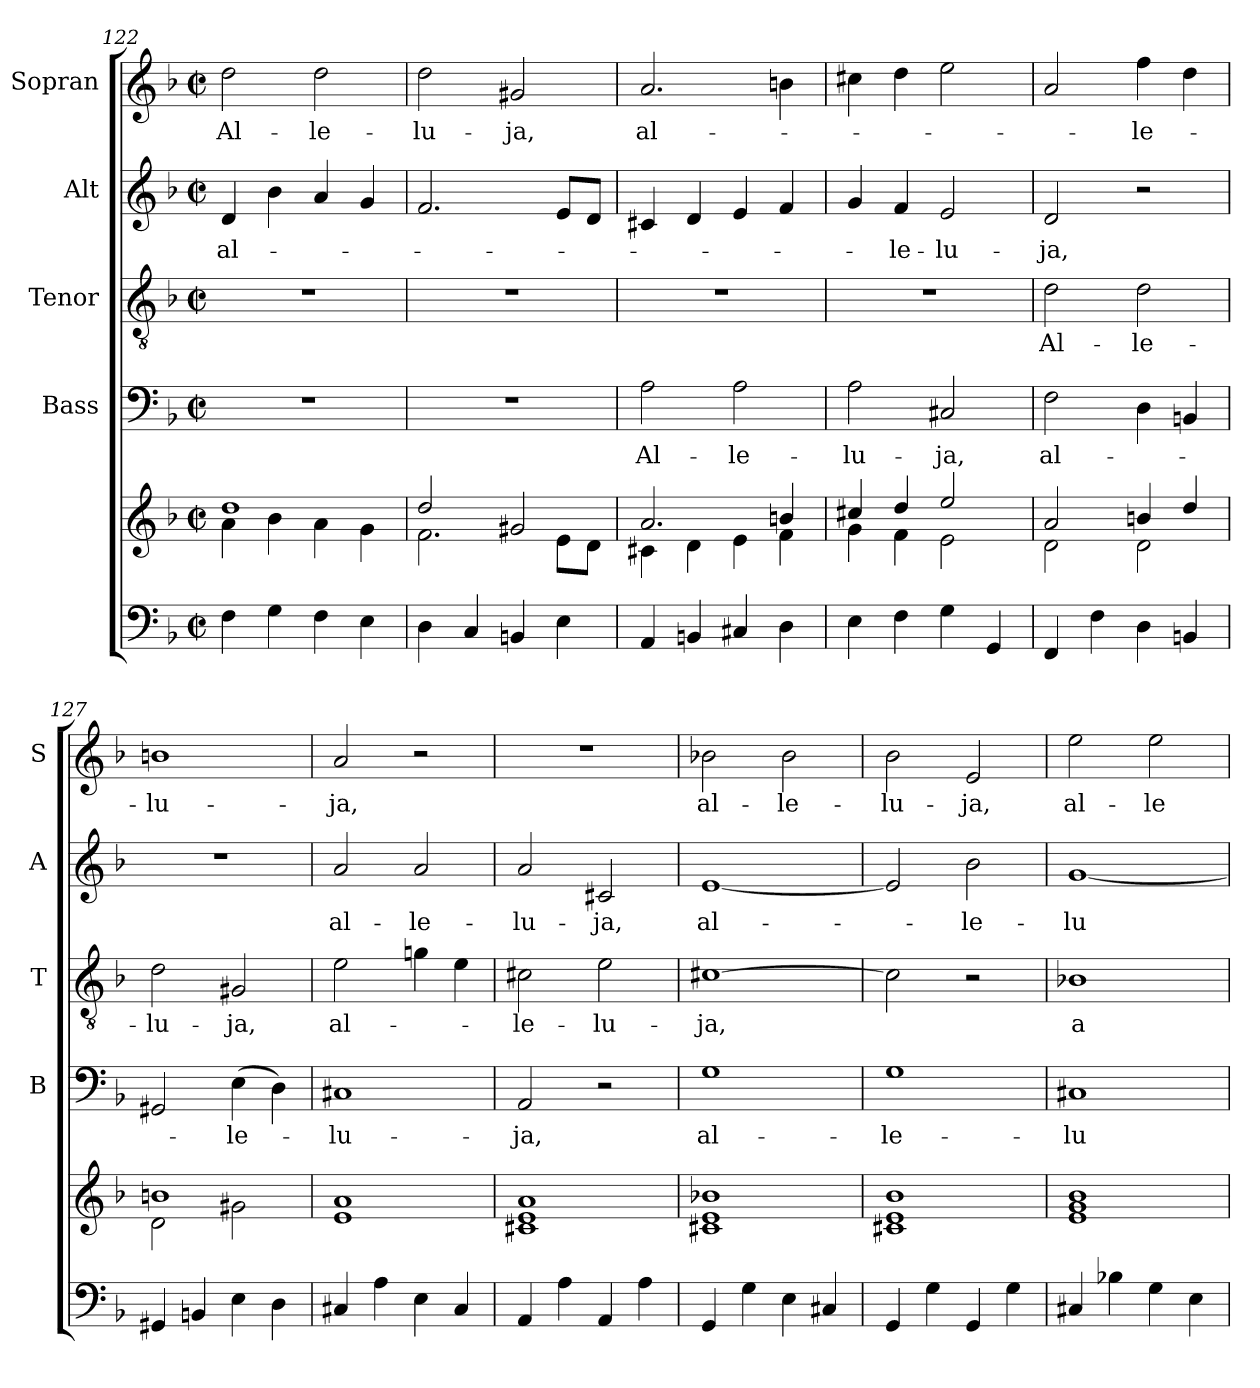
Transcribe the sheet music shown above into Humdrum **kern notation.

**kern	**kern	**kern	**text	**kern	**text	**kern	**text	**kern	**text
*part5	*part5	*part4	*part4	*part3	*part3	*part2	*part2	*part1	*part1
*staff6	*staff5	*staff4	*staff4	*staff3	*staff3	*staff2	*staff2	*staff1	*staff1
*	*	*I"Bass	*	*I"Tenor	*	*I"Alt	*	*I"Sopran	*
*	*	*I'B	*	*I'T	*	*I'A	*	*I'S	*
*clefF4	*clefG2	*clefF4	*	*clefGv2	*	*clefG2	*	*clefG2	*
*k[b-]	*k[b-]	*k[b-]	*	*k[b-]	*	*k[b-]	*	*k[b-]	*
*F:	*F:	*F:	*	*F:	*	*F:	*	*F:	*
*M2/2	*M2/2	*M2/2	*	*M2/2	*	*M2/2	*	*M2/2	*
*met(c|)	*met(c|)	*met(c|)	*	*met(c|)	*	*met(c|)	*	*met(c|)	*
=122	=122	=122	=122	=122	=122	=122	=122	=122	=122
*	*^	*	*	*	*	*	*	*	*
!	!	!	!	!	!	!	!	!LO:LY:b	!	!LO:LY:b
4F\	1dd	4a\	1r	.	1r	.	4d/	al-	2dd\	Al-
4G\	.	4b-\	.	.	.	.	4b-\	.	.	.
!	!	!	!	!	!	!	!	!	!	!LO:LY:b
4F\	.	4a\	.	.	.	.	4a/	.	2dd\	-le-
4E\	.	4g\	.	.	.	.	4g/	.	.	.
!!LO:PB:g=z
=123	=123	=123	=123	=123	=123	=123	=123	=123	=123	=123
!	!	!	!	!	!	!	!	!	!	!LO:LY:b
4D\	2dd/	2.f\	1r	.	1r	.	2.f/	.	2dd\	-lu-
4C/	.	.	.	.	.	.	.	.	.	.
!	!	!	!	!	!	!	!	!	!	!LO:LY:b
4BBn/	2g#X/	.	.	.	.	.	.	.	2g#X/	-ja,
4E\	.	8e\L	.	.	.	.	8e/L	.	.	.
.	.	8d\J	.	.	.	.	8d/J	.	.	.
=124	=124	=124	=124	=124	=124	=124	=124	=124	=124	=124
!	!	!	!	!LO:LY:b	!	!	!	!	!	!LO:LY:b
4AA/	2.a/	4c#X\	2A\	Al-	1r	.	4c#X/	.	2.a/	al-
4BBn/	.	4d\	.	.	.	.	4d/	.	.	.
!	!	!	!	!LO:LY:b	!	!	!	!	!	!
4C#X/	.	4e\	2A\	-le-	.	.	4e/	.	.	.
4D\	4bn/	4f\	.	.	.	.	4f/	.	4bn\	.
=125	=125	=125	=125	=125	=125	=125	=125	=125	=125	=125
!	!	!	!	!LO:LY:b	!	!	!	!	!	!
4E\	4cc#X/	4g\	2A\	-lu-	1r	.	4g/	.	4cc#X\	.
!	!	!	!	!	!	!	!	!LO:LY:b	!	!
4F\	4dd/	4f\	.	.	.	.	4f/	-le-	4dd\	.
!	!	!	!	!LO:LY:b	!	!	!	!LO:LY:b	!	!
4G\	2ee/	2e\	2C#X/	-ja,	.	.	2e/	-lu-	2ee\	.
4GG/	.	.	.	.	.	.	.	.	.	.
=126	=126	=126	=126	=126	=126	=126	=126	=126	=126	=126
!	!	!	!	!LO:LY:b	!	!LO:LY:b	!	!LO:LY:b	!	!
4FF/	2a/	2d\	2F\	al-	2d\	Al-	2d/	-ja,	2a/	.
4F\	.	.	.	.	.	.	.	.	.	.
!	!	!	!	!	!	!LO:LY:b	!	!	!	!LO:LY:b
4D\	4bn/	2d\	4D\	.	2d\	-le-	2r	.	4ff\	-le-
4BBn/	4dd/	.	4BBn/	.	.	.	.	.	4dd\	.
=127	=127	=127	=127	=127	=127	=127	=127	=127	=127	=127
!	!	!	!	!	!	!LO:LY:b	!	!	!	!LO:LY:b
4GG#X/	1bn	2d\	2GG#X/	.	2d\	-lu-	1r	.	1bn	-lu-
4BBn/	.	.	.	.	.	.	.	.	.	.
!	!	!	!	!LO:LY:b	!	!LO:LY:b	!	!	!	!
4E\	.	2g#X\	(>4E\	-le-	2G#X/	-ja,	.	.	.	.
4D\	.	.	4D\)	.	.	.	.	.	.	.
*	*v	*v	*	*	*	*	*	*	*	*
=128	=128	=128	=128	=128	=128	=128	=128	=128	=128
!	!	!	!LO:LY:b	!	!LO:LY:b	!	!LO:LY:b	!	!LO:LY:b
4C#X/	1e 1a	1C#X	-lu-	2e\	al-	2a/	al-	2a/	-ja,
4A\	.	.	.	.	.	.	.	.	.
!	!	!	!	!	!	!	!LO:LY:b	!	!
4E\	.	.	.	4gn\	.	2a/	-le-	2r	.
4C#/	.	.	.	4e\	.	.	.	.	.
!!LO:LB:g=z
=129	=129	=129	=129	=129	=129	=129	=129	=129	=129
!	!	!	!LO:LY:b	!	!LO:LY:b	!	!LO:LY:b	!	!
4AA/	1c#X 1e 1a	2AA/	-ja,	2c#X\	-le-	2a/	-lu-	1r	.
4A\	.	.	.	.	.	.	.	.	.
!	!	!	!	!	!LO:LY:b	!	!LO:LY:b	!	!
4AA/	.	2r	.	2e\	-lu-	2c#X/	-ja,	.	.
4A\	.	.	.	.	.	.	.	.	.
=130	=130	=130	=130	=130	=130	=130	=130	=130	=130
!	!	!	!LO:LY:b	!	!LO:LY:b	!	!LO:LY:b	!	!LO:LY:b
4GG/	1c#X 1e 1b-X	1G	al-	[1c#X	-ja,	[1e	al-	2b-X\	al-
4G\	.	.	.	.	.	.	.	.	.
!	!	!	!	!	!	!	!	!	!LO:LY:b
4E\	.	.	.	.	.	.	.	2b-\	-le-
4C#X/	.	.	.	.	.	.	.	.	.
=131	=131	=131	=131	=131	=131	=131	=131	=131	=131
!	!	!	!LO:LY:b	!	!	!	!	!	!LO:LY:b
4GG/	1c#X 1e 1b-	1G	-le-	2c#\]	.	2e/]	.	2b-\	-lu-
4G\	.	.	.	.	.	.	.	.	.
!	!	!	!	!	!	!	!LO:LY:b	!	!LO:LY:b
4GG/	.	.	.	2r	.	2b-\	-le-	2e/	-ja,
4G\	.	.	.	.	.	.	.	.	.
=132	=132	=132	=132	=132	=132	=132	=132	=132	=132
!	!	!	!LO:LY:b	!	!LO:LY:b	!	!LO:LY:b	!	!LO:LY:b
4C#X/	1e 1g 1b-	1C#X	-lu-	1B-X	a-	[1g	-lu-	2ee\	al-
4B-X\	.	.	.	.	.	.	.	.	.
!	!	!	!	!	!	!	!	!	!LO:LY:b
4G\	.	.	.	.	.	.	.	2ee\	-le-
4E\	.	.	.	.	.	.	.	.	.
=	=	=	=	=	=	=	=	=	=
*-	*-	*-	*-	*-	*-	*-	*-	*-	*-
